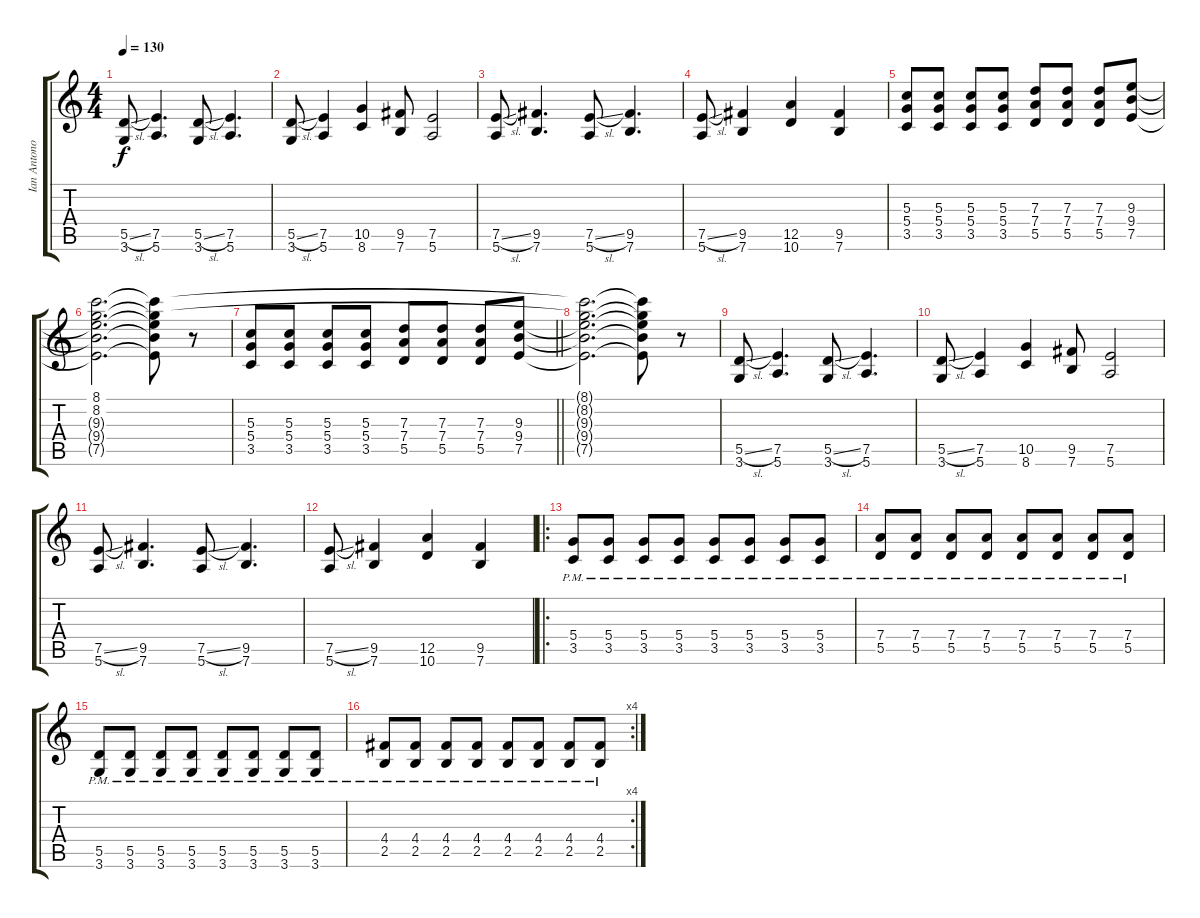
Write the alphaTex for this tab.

\track ("Ian Antono " "Ian Antono") {instrument distortionguitar}
\staff {score tabs}
\tuning (E4 B3 G3 D3 A2 E2) {hide}
\ts (4 4)
\tempo 130
\clef g2
\ks c
(5.5{sl} 3.6).8{dy f} (7.5 5.6).4{d} (5.5{sl} 3.6).8 (7.5 5.6).4{d} |
(5.5{sl} 3.6).8 (7.5 5.6).4 (10.5 8.6).4 (9.5 7.6).8 (7.5 5.6).2 |
(7.5{sl} 5.6).8 (9.5 7.6).4{d} (7.5{sl} 5.6).8 (9.5 7.6).4{d} |
(7.5{sl} 5.6).8 (9.5 7.6).4 (12.5 10.6).4 (9.5 7.6).4 |
(5.3 5.4 3.5).8 (5.3 5.4 3.5).8 (5.3 5.4 3.5).8 (5.3 5.4 3.5).8 (7.3 7.4 5.5).8 (7.3 7.4 5.5).8 (7.3 7.4 5.5).8 (9.3 9.4 7.5).8 |
(8.1 8.2 9.3{t} 9.4{t} 7.5{t}).2{d} (8.1{t} 8.2{t} 9.3{t} 9.4{t} 7.5{t}).8 r.8 |
\barLineRight lightlight
(5.3 5.4 3.5).8 (5.3 5.4 3.5).8 (5.3 5.4 3.5).8 (5.3 5.4 3.5).8 (7.3 7.4 5.5).8 (7.3 7.4 5.5).8 (7.3 7.4 5.5).8 (9.3 9.4 7.5).8 |
(8.1{t} 8.2{t} 9.3{t} 9.4{t} 7.5{t}).2{d} (8.1{t} 8.2{t} 9.3{t} 9.4{t} 7.5{t}).8 r.8 |
(5.5{sl} 3.6).8 (7.5 5.6).4{d} (5.5{sl} 3.6).8 (7.5 5.6).4{d} |
(5.5{sl} 3.6).8 (7.5 5.6).4 (10.5 8.6).4 (9.5 7.6).8 (7.5 5.6).2 |
(7.5{sl} 5.6).8 (9.5 7.6).4{d} (7.5{sl} 5.6).8 (9.5 7.6).4{d} |
(7.5{sl} 5.6).8 (9.5 7.6).4 (12.5 10.6).4 (9.5 7.6).4 |
\ro
(5.4{pm} 3.5{pm}).8 (5.4{pm} 3.5{pm}).8 (5.4{pm} 3.5{pm}).8 (5.4{pm} 3.5{pm}).8 (5.4{pm} 3.5{pm}).8 (5.4{pm} 3.5{pm}).8 (5.4{pm} 3.5{pm}).8 (5.4{pm} 3.5{pm}).8 |
(7.4{pm} 5.5).8 (7.4{pm} 5.5).8 (7.4{pm} 5.5).8 (7.4{pm} 5.5).8 (7.4{pm} 5.5).8 (7.4{pm} 5.5).8 (7.4{pm} 5.5).8 (7.4{pm} 5.5).8 |
(5.5{pm} 3.6).8 (5.5{pm} 3.6).8 (5.5{pm} 3.6).8 (5.5{pm} 3.6).8 (5.5{pm} 3.6).8 (5.5{pm} 3.6).8 (5.5{pm} 3.6).8 (5.5{pm} 3.6).8 |
\rc 4
(4.4{pm} 2.5{pm}).8 (4.4{pm} 2.5{pm}).8 (4.4{pm} 2.5{pm}).8 (4.4{pm} 2.5{pm}).8 (4.4{pm} 2.5{pm}).8 (4.4{pm} 2.5{pm}).8 (4.4{pm} 2.5{pm}).8 (4.4{pm} 2.5{pm}).8
